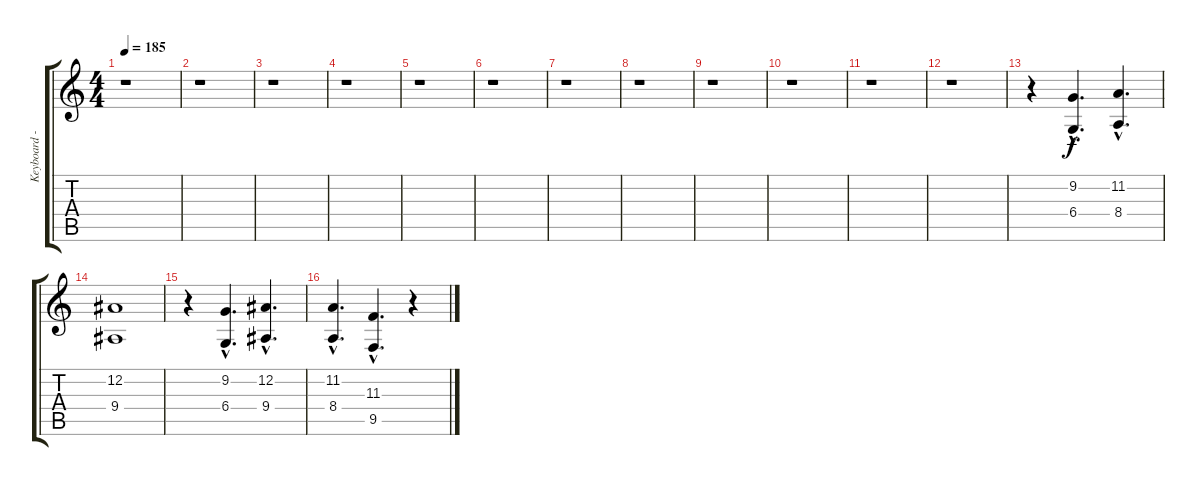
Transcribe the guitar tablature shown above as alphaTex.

\track ("Keyboard - Background" "Keyboard -") {instrument fx5brightness}
\staff {score tabs}
\tuning (Eb4 Bb3 Gb3 Db3 Ab2 Eb2) {hide}
\ts (4 4)
\tempo 185
\clef g2
\ks c
r.1{dy f} |
r.1 |
r.1 |
r.1 |
r.1 |
r.1 |
r.1 |
r.1 |
r.1 |
r.1 |
r.1 |
r.1 |
r.4 (9.2{hac} 6.4{hac}).4{d} (11.2{hac} 8.4{hac}).4{d} |
(12.2 9.4).1 |
r.4 (9.2{hac} 6.4{hac}).4{d} (12.2{hac} 9.4{hac}).4{d} |
(11.2{hac} 8.4{hac}).4{d} (11.3{hac} 9.5{hac}).4{d} r.4
